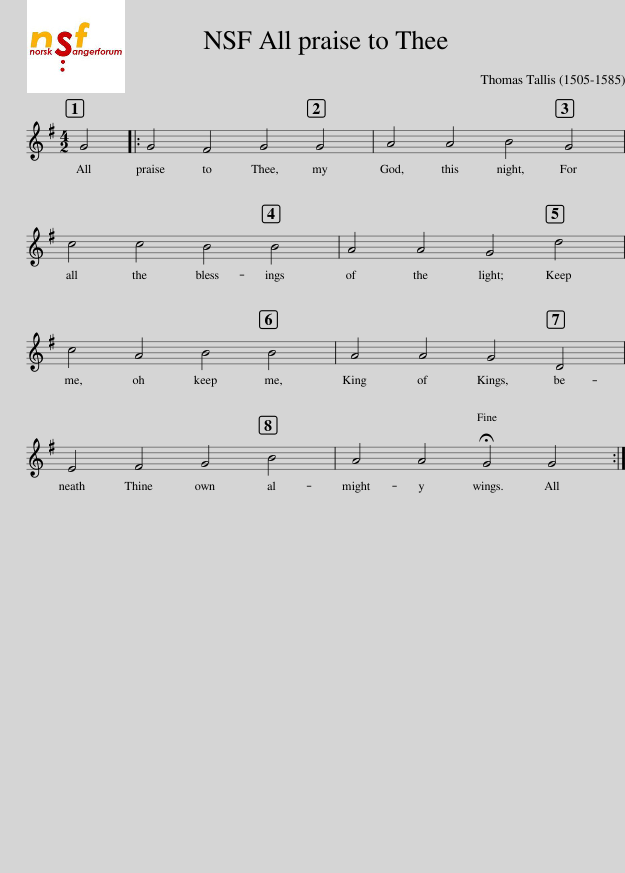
X:1
L:1/8
M:4/2
I:linebreak $
K:G
V:1 treble
V:1
 G4 |: G4 F4 G4 G4 | A4 A4 B4 G4 |$ c4 c4 B4 B4 | A4 A4 G4 d4 |$ %5
 c4 A4 B4 B4 | A4 A4 G4 D4 |$ E4 F4 G4 B4 | A4 A4 !fermata!G4 G4 :| %9
